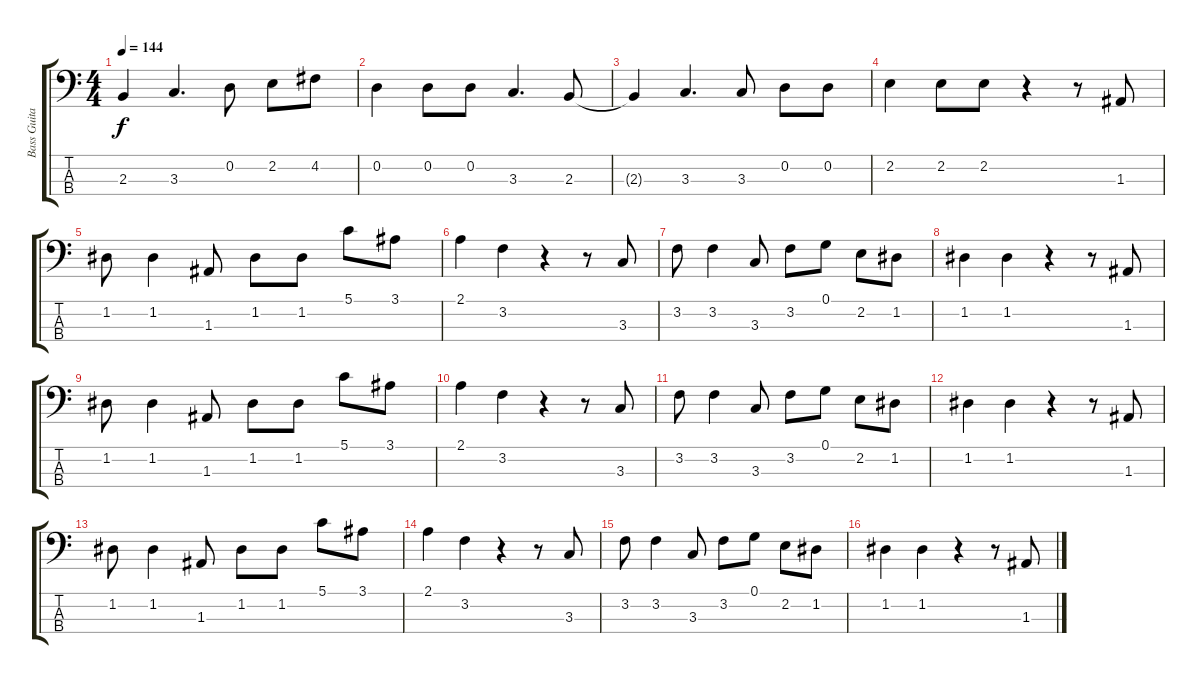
\track ("Bass Guitar         " "Bass Guita") {instrument electricbassfinger}
\staff {score tabs}
\tuning (G2 D2 A1 E1) {hide}
\ts (4 4)
\tempo 144
\clef f4
\ks c
2.3{t}.4{dy f} 3.3.4{d} 0.2.8 2.2.8 4.2.8 |
0.2.4 0.2.8 0.2.8 3.3.4{d} 2.3.8 |
2.3{t}.4 3.3.4{d} 3.3.8 0.2.8 0.2.8 |
2.2.4 2.2.8 2.2.8 r.4 r.8 1.3.8 |
1.2.8 1.2.4 1.3.8 1.2.8 1.2.8 5.1.8 3.1.8 |
2.1.4 3.2.4 r.4 r.8 3.3.8 |
3.2.8 3.2.4 3.3.8 3.2.8 0.1.8 2.2.8 1.2.8 |
1.2.4 1.2.4 r.4 r.8 1.3.8 |
1.2.8 1.2.4 1.3.8 1.2.8 1.2.8 5.1.8 3.1.8 |
2.1.4 3.2.4 r.4 r.8 3.3.8 |
3.2.8 3.2.4 3.3.8 3.2.8 0.1.8 2.2.8 1.2.8 |
1.2.4 1.2.4 r.4 r.8 1.3.8 |
1.2.8 1.2.4 1.3.8 1.2.8 1.2.8 5.1.8 3.1.8 |
2.1.4 3.2.4 r.4 r.8 3.3.8 |
3.2.8 3.2.4 3.3.8 3.2.8 0.1.8 2.2.8 1.2.8 |
1.2.4 1.2.4 r.4 r.8 1.3.8
